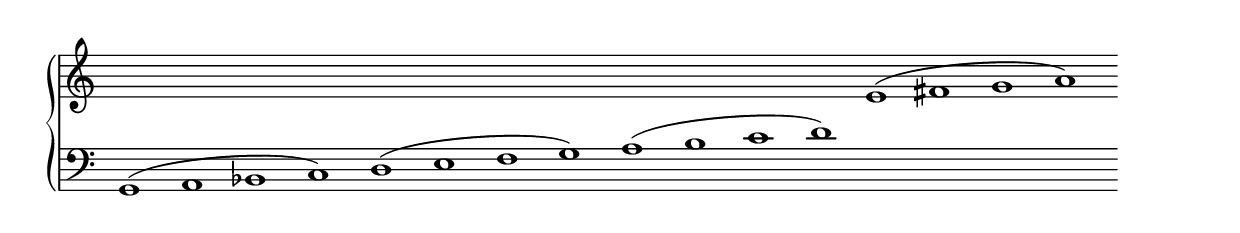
\version "2.4"
\paper{ linewidth=15\cm leftmargin=3\cm rightmargin=3\cm indent=0\mm }

% Hucbald's tetrachords on two staves

\score {
 \new PianoStaff \with {
  \override VerticalAlignment #'forced-distance = #10
 } <<
 \new Staff \with { \remove "Time_signature_engraver" } {
  \clef treble
  \set Score.timing = ##f
  s1 s s s s s s s s s s s e'^( fis' g' a')
 }
 \new Staff \with { \remove "Time_signature_engraver" } {
  \clef bass
  g,1^( a, bes, c) d^( e f g) a( b c' d') s s s s
 }
 >>
}

